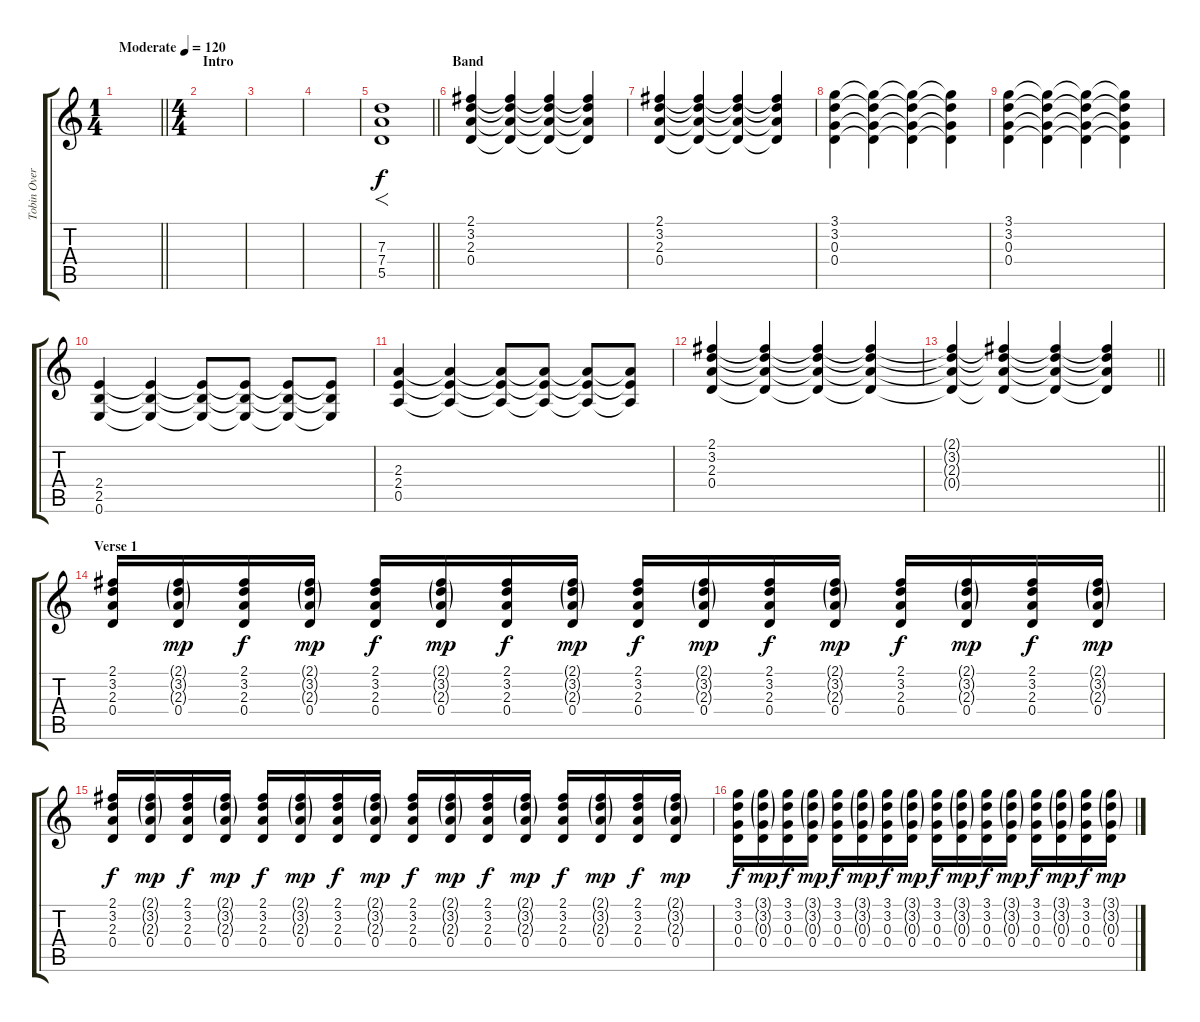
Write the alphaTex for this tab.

\track ("Tobin Overdub" "Tobin Over") {instrument distortionguitar}
\staff {score tabs}
\tuning (E4 B3 G3 D3 A2 E2) {hide}
\ts (1 4)
\tempo (120 "Moderate")
\clef g2
\barLineRight lightlight
\ks c
|
\ts (4 4)
\section ("" "Intro")
|
|
|
\barLineRight lightlight
(7.3 7.4 5.5).1{f} |
\section ("" "Band")
(2.1 3.2 2.3 0.4).4 (2.1{t} 3.2{t} 2.3{t} 0.4{t}).4 (2.1{t} 3.2{t} 2.3{t} 0.4{t}).4 (2.1{t} 3.2{t} 2.3{t} 0.4{t}).4 |
(2.1 3.2 2.3 0.4).4 (2.1{t} 3.2{t} 2.3{t} 0.4{t}).4 (2.1{t} 3.2{t} 2.3{t} 0.4{t}).4 (2.1{t} 3.2{t} 2.3{t} 0.4{t}).4 |
(3.1 3.2 0.3 0.4).4 (3.1{t} 3.2{t} 0.3{t} 0.4{t}).4 (3.1{t} 3.2{t} 0.3{t} 0.4{t}).4 (3.1{t} 3.2{t} 0.3{t} 0.4{t}).4 |
(3.1 3.2 0.3 0.4).4 (3.1{t} 3.2{t} 0.3{t} 0.4{t}).4 (3.1{t} 3.2{t} 0.3{t} 0.4{t}).4 (3.1{t} 3.2{t} 0.3{t} 0.4{t}).4 |
(2.4 2.5 0.6).4 (2.4{t} 2.5{t} 0.6{t}).4 (2.4{t} 2.5{t} 0.6{t}).8 (2.4{t} 2.5{t} 0.6{t}).8 (2.4{t} 2.5{t} 0.6{t}).8 (2.4{t} 2.5{t} 0.6{t}).8 |
(2.3 2.4 0.5).4 (2.3{t} 2.4{t} 0.5{t}).4 (2.3{t} 2.4{t} 0.5{t}).8 (2.3{t} 2.4{t} 0.5{t}).8 (2.3{t} 2.4{t} 0.5{t}).8 (2.3{t} 2.4{t} 0.5{t}).8 |
(2.1 3.2 2.3 0.4).4 (2.1{t} 3.2{t} 2.3{t} 0.4{t}).4 (2.1{t} 3.2{t} 2.3{t} 0.4{t}).4 (2.1{t} 3.2{t} 2.3{t} 0.4{t}).4 |
\barLineRight lightlight
(2.1{t} 3.2{t} 2.3{t} 0.4{t}).4 (2.1{t} 3.2{t} 2.3{t} 0.4{t}).4 (2.1{t} 3.2{t} 2.3{t} 0.4{t}).4 (2.1{t} 3.2{t} 2.3{t} 0.4{t}).4 |
\section ("" "Verse 1")
(2.1 3.2 2.3 0.4).16{volume 5} (2.1{g} 3.2{g} 2.3{g} 0.4).16{dy mp volume 1} (2.1 3.2 2.3 0.4).16{dy f volume 5} (2.1{g} 3.2{g} 2.3{g} 0.4).16{dy mp volume 1} (2.1 3.2 2.3 0.4).16{dy f volume 5} (2.1{g} 3.2{g} 2.3{g} 0.4).16{dy mp volume 1} (2.1 3.2 2.3 0.4).16{dy f volume 5} (2.1{g} 3.2{g} 2.3{g} 0.4).16{dy mp volume 1} (2.1 3.2 2.3 0.4).16{dy f volume 5} (2.1{g} 3.2{g} 2.3{g} 0.4).16{dy mp volume 1} (2.1 3.2 2.3 0.4).16{dy f volume 5} (2.1{g} 3.2{g} 2.3{g} 0.4).16{dy mp volume 1} (2.1 3.2 2.3 0.4).16{dy f volume 5} (2.1{g} 3.2{g} 2.3{g} 0.4).16{dy mp volume 1} (2.1 3.2 2.3 0.4).16{dy f volume 5} (2.1{g} 3.2{g} 2.3{g} 0.4).16{dy mp volume 1} |
(2.1 3.2 2.3 0.4).16{dy f volume 5} (2.1{g} 3.2{g} 2.3{g} 0.4).16{dy mp volume 1} (2.1 3.2 2.3 0.4).16{dy f volume 5} (2.1{g} 3.2{g} 2.3{g} 0.4).16{dy mp volume 1} (2.1 3.2 2.3 0.4).16{dy f volume 5} (2.1{g} 3.2{g} 2.3{g} 0.4).16{dy mp volume 1} (2.1 3.2 2.3 0.4).16{dy f volume 5} (2.1{g} 3.2{g} 2.3{g} 0.4).16{dy mp volume 1} (2.1 3.2 2.3 0.4).16{dy f volume 5} (2.1{g} 3.2{g} 2.3{g} 0.4).16{dy mp volume 1} (2.1 3.2 2.3 0.4).16{dy f volume 5} (2.1{g} 3.2{g} 2.3{g} 0.4).16{dy mp volume 1} (2.1 3.2 2.3 0.4).16{dy f volume 5} (2.1{g} 3.2{g} 2.3{g} 0.4).16{dy mp volume 1} (2.1 3.2 2.3 0.4).16{dy f volume 5} (2.1{g} 3.2{g} 2.3{g} 0.4).16{dy mp volume 1} |
(3.1 3.2 0.3 0.4).16{dy f volume 5} (3.1{g} 3.2{g} 0.3{g} 0.4).16{dy mp volume 1} (3.1 3.2 0.3 0.4).16{dy f volume 5} (3.1{g} 3.2{g} 0.3{g} 0.4).16{dy mp volume 1} (3.1 3.2 0.3 0.4).16{dy f volume 5} (3.1{g} 3.2{g} 0.3{g} 0.4).16{dy mp volume 1} (3.1 3.2 0.3 0.4).16{dy f volume 5} (3.1{g} 3.2{g} 0.3{g} 0.4).16{dy mp volume 1} (3.1 3.2 0.3 0.4).16{dy f volume 5} (3.1{g} 3.2{g} 0.3{g} 0.4).16{dy mp volume 1} (3.1 3.2 0.3 0.4).16{dy f volume 5} (3.1{g} 3.2{g} 0.3{g} 0.4).16{dy mp volume 1} (3.1 3.2 0.3 0.4).16{dy f volume 5} (3.1{g} 3.2{g} 0.3{g} 0.4).16{dy mp volume 1} (3.1 3.2 0.3 0.4).16{dy f volume 5} (3.1{g} 3.2{g} 0.3{g} 0.4).16{dy mp volume 1}
